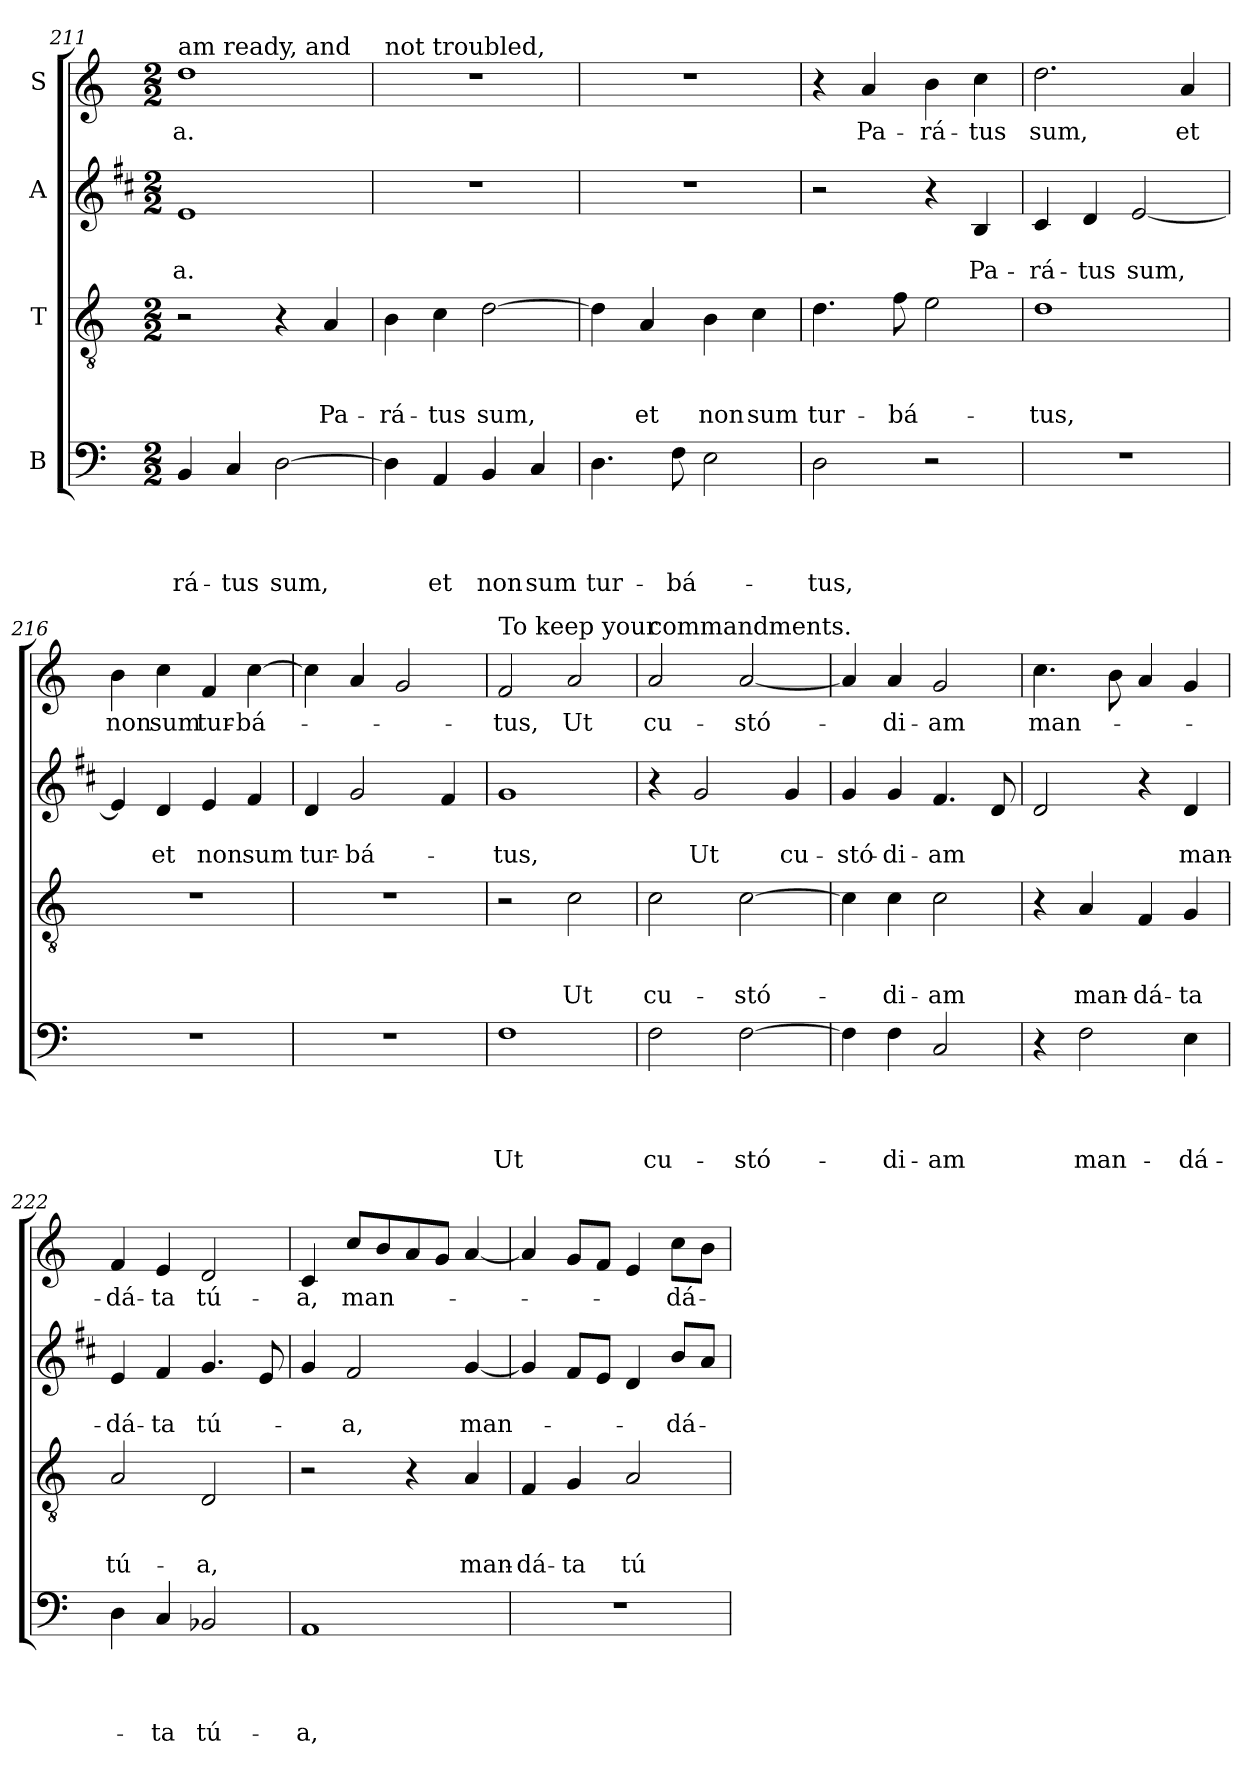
**kern	**text	**text	**text	**text	**kern	**text	**text	**text	**kern	**text	**text	**kern	**text
*part4	*part4	*part4	*part4	*part4	*part3	*part3	*part3	*part3	*part2	*part2	*part2	*part1	*part1
*staff4	*staff4	*staff4	*staff4	*staff4	*staff3	*staff3	*staff3	*staff3	*staff2	*staff2	*staff2	*staff1	*staff1
*I"B	*	*	*	*	*I"T	*	*	*	*I"A	*	*	*I"S	*
*clefF4	*	*	*	*	*clefGv2	*	*	*	*clefG2	*	*	*clefG2	*
*	*	*	*	*	*	*	*	*	*ITrd1c2	*	*	*	*
*k[]	*	*	*	*	*k[]	*	*	*	*k[]	*	*	*k[]	*
*C:	*	*	*	*	*C:	*	*	*	*C:	*	*	*C:	*
*M2/2	*	*	*	*	*M2/2	*	*	*	*M2/2	*	*	*M2/2	*
=211	=211	=211	=211	=211	=211	=211	=211	=211	=211	=211	=211	=211	=211
!	!	!	!	!	!	!	!	!	!	!	!	!LO:TX:a:t=am ready, and	!
!	!	!	!	!LO:LY:b	!	!	!	!	!	!	!LO:LY:b	!	!LO:LY:b
4BB/	.	.	.	-rá-	2r	.	.	.	1d	.	-a.	1dd	-a.
!	!	!	!	!LO:LY:b	!	!	!	!	!	!	!	!	!
4C/	.	.	.	-tus	.	.	.	.	.	.	.	.	.
!	!	!	!	!LO:LY:b	!	!	!	!	!	!	!	!	!
[2D\	.	.	.	sum,	4r	.	.	.	.	.	.	.	.
!	!	!	!	!	!	!	!	!LO:LY:b	!	!	!	!	!
.	.	.	.	.	4A/	.	.	Pa-	.	.	.	.	.
=212	=212	=212	=212	=212	=212	=212	=212	=212	=212	=212	=212	=212	=212
!	!	!	!	!	!	!	!	!	!	!	!	!LO:TX:a:t=not troubled,	!
!	!	!	!	!	!	!	!	!LO:LY:b	!	!	!	!	!
4D\]	.	.	.	.	4B\	.	.	-rá-	1r	.	.	1r	.
!	!	!	!	!LO:LY:b	!	!	!	!LO:LY:b	!	!	!	!	!
4AA/	.	.	.	et	4c\	.	.	-tus	.	.	.	.	.
!	!	!	!	!LO:LY:b	!	!	!	!LO:LY:b	!	!	!	!	!
4BB/	.	.	.	non	[2d\	.	.	sum,	.	.	.	.	.
!	!	!	!	!LO:LY:b	!	!	!	!	!	!	!	!	!
4C/	.	.	.	sum	.	.	.	.	.	.	.	.	.
=213	=213	=213	=213	=213	=213	=213	=213	=213	=213	=213	=213	=213	=213
!	!	!	!	!LO:LY:b	!	!	!	!	!	!	!	!	!
4.D\	.	.	.	tur-	4d\]	.	.	.	1r	.	.	1r	.
!	!	!	!	!	!	!	!	!LO:LY:b	!	!	!	!	!
.	.	.	.	.	4A/	.	.	et	.	.	.	.	.
!	!	!	!	!LO:LY:b	!	!	!	!	!	!	!	!	!
8F\	.	.	.	-bá-	.	.	.	.	.	.	.	.	.
!	!	!	!	!	!	!	!	!LO:LY:b	!	!	!	!	!
2E\	.	.	.	.	4B\	.	.	non	.	.	.	.	.
!	!	!	!	!	!	!	!	!LO:LY:b	!	!	!	!	!
.	.	.	.	.	4c\	.	.	sum	.	.	.	.	.
=214	=214	=214	=214	=214	=214	=214	=214	=214	=214	=214	=214	=214	=214
!	!	!	!	!LO:LY:b	!	!	!	!LO:LY:b	!	!	!	!	!
2D\	.	.	.	-tus,	4.d\	.	.	tur-	2r	.	.	4r	.
!	!	!	!	!	!	!	!	!	!	!	!	!	!LO:LY:b
.	.	.	.	.	.	.	.	.	.	.	.	4a/	Pa-
!	!	!	!	!	!	!	!	!LO:LY:b	!	!	!	!	!
.	.	.	.	.	8f\	.	.	-bá-	.	.	.	.	.
!	!	!	!	!	!	!	!	!	!	!	!	!	!LO:LY:b
2r	.	.	.	.	2e\	.	.	.	4r	.	.	4b\	-rá-
!	!	!	!	!	!	!	!	!	!	!	!LO:LY:b	!	!LO:LY:b
.	.	.	.	.	.	.	.	.	4A/	.	Pa-	4cc\	-tus
=215	=215	=215	=215	=215	=215	=215	=215	=215	=215	=215	=215	=215	=215
!	!	!	!	!	!	!	!	!LO:LY:b	!	!	!LO:LY:b	!	!LO:LY:b
1r	.	.	.	.	1d	.	.	-tus,	4B/	.	-rá-	2.dd\	sum,
!	!	!	!	!	!	!	!	!	!	!	!LO:LY:b	!	!
.	.	.	.	.	.	.	.	.	4c/	.	-tus	.	.
!	!	!	!	!	!	!	!	!	!	!	!LO:LY:b	!	!
.	.	.	.	.	.	.	.	.	[2d/	.	sum,	.	.
!	!	!	!	!	!	!	!	!	!	!	!	!	!LO:LY:b
.	.	.	.	.	.	.	.	.	.	.	.	4a/	et
!!LO:LB:g=z
=216	=216	=216	=216	=216	=216	=216	=216	=216	=216	=216	=216	=216	=216
!	!	!	!	!	!	!	!	!	!	!	!	!	!LO:LY:b
1r	.	.	.	.	1r	.	.	.	4d/]	.	.	4b\	non
!	!	!	!	!	!	!	!	!	!	!	!LO:LY:b	!	!LO:LY:b
.	.	.	.	.	.	.	.	.	4c/	.	et	4cc\	sum
!	!	!	!	!	!	!	!	!	!	!	!LO:LY:b	!	!LO:LY:b
.	.	.	.	.	.	.	.	.	4d/	.	non	4f/	tur-
!	!	!	!	!	!	!	!	!	!	!	!LO:LY:b	!	!LO:LY:b
.	.	.	.	.	.	.	.	.	4e/	.	sum	[4cc\	-bá-
=217	=217	=217	=217	=217	=217	=217	=217	=217	=217	=217	=217	=217	=217
!	!	!	!	!	!	!	!	!	!	!	!LO:LY:b	!	!
1r	.	.	.	.	1r	.	.	.	4c/	.	tur-	4cc\]	.
!	!	!	!	!	!	!	!	!	!	!	!LO:LY:b	!	!
.	.	.	.	.	.	.	.	.	2f/	.	-bá-	4a/	.
.	.	.	.	.	.	.	.	.	.	.	.	2g/	.
.	.	.	.	.	.	.	.	.	4e/	.	.	.	.
=218	=218	=218	=218	=218	=218	=218	=218	=218	=218	=218	=218	=218	=218
!	!	!	!	!	!	!	!	!	!	!	!	!LO:TX:a:t=To keep your	!
!	!	!	!	!LO:LY:b	!	!	!	!	!	!	!LO:LY:b	!	!LO:LY:b
1F	.	.	.	Ut	2r	.	.	.	1f	.	-tus,	2f/	-tus,
!	!	!	!	!	!	!	!	!LO:LY:b	!	!	!	!	!LO:LY:b
.	.	.	.	.	2c\	.	.	Ut	.	.	.	2a/	Ut
=219	=219	=219	=219	=219	=219	=219	=219	=219	=219	=219	=219	=219	=219
!	!	!	!	!	!	!	!	!	!	!	!	!LO:TX:a:t=commandments.	!
!	!	!	!	!LO:LY:b	!	!	!	!LO:LY:b	!	!	!	!	!LO:LY:b
2F\	.	.	.	cu-	2c\	.	.	cu-	4r	.	.	2a/	cu-
!	!	!	!	!	!	!	!	!	!	!	!LO:LY:b	!	!
.	.	.	.	.	.	.	.	.	2f/	.	Ut	.	.
!	!	!	!	!LO:LY:b	!	!	!	!LO:LY:b	!	!	!	!	!LO:LY:b
[2F\	.	.	.	-stó-	[2c\	.	.	-stó-	.	.	.	[2a/	-stó-
!	!	!	!	!	!	!	!	!	!	!	!LO:LY:b	!	!
.	.	.	.	.	.	.	.	.	4f/	.	cu-	.	.
=220	=220	=220	=220	=220	=220	=220	=220	=220	=220	=220	=220	=220	=220
!	!	!	!	!	!	!	!	!	!	!	!LO:LY:b	!	!
4F\]	.	.	.	.	4c\]	.	.	.	4f/	.	-stó-	4a/]	.
!	!	!	!	!LO:LY:b	!	!	!	!LO:LY:b	!	!	!LO:LY:b	!	!LO:LY:b
4F\	.	.	.	-di-	4c\	.	.	-di-	4f/	.	-di-	4a/	-di-
!	!	!	!	!LO:LY:b	!	!	!	!LO:LY:b	!	!	!LO:LY:b	!	!LO:LY:b
2C/	.	.	.	-am	2c\	.	.	-am	4.e/	.	-am	2g/	-am
.	.	.	.	.	.	.	.	.	8c/	.	.	.	.
=221	=221	=221	=221	=221	=221	=221	=221	=221	=221	=221	=221	=221	=221
!	!	!	!	!	!	!	!	!	!	!	!	!	!LO:LY:b
4r	.	.	.	.	4r	.	.	.	2c/	.	.	4.cc\	man-
!	!	!	!	!LO:LY:b	!	!	!	!LO:LY:b	!	!	!	!	!
2F\	.	.	.	man-	4A/	.	.	man-	.	.	.	.	.
.	.	.	.	.	.	.	.	.	.	.	.	8b\	.
!	!	!	!	!	!	!	!	!LO:LY:b	!	!	!	!	!
.	.	.	.	.	4F/	.	.	-dá-	4r	.	.	4a/	.
!	!	!	!	!LO:LY:b	!	!	!	!LO:LY:b	!	!	!LO:LY:b	!	!
4E\	.	.	.	-dá-	4G/	.	.	-ta	4c/	.	man-	4g/	.
!!LO:PB:g=z
=222	=222	=222	=222	=222	=222	=222	=222	=222	=222	=222	=222	=222	=222
!	!	!	!	!	!	!	!	!LO:LY:b	!	!	!LO:LY:b	!	!LO:LY:b
4D\	.	.	.	.	2A/	.	.	tú-	4d/	.	-dá-	4f/	-dá-
!	!	!	!	!LO:LY:b	!	!	!	!	!	!	!LO:LY:b	!	!LO:LY:b
4C/	.	.	.	-ta	.	.	.	.	4e/	.	-ta	4e/	-ta
!	!	!	!	!LO:LY:b	!	!	!	!LO:LY:b	!	!	!LO:LY:b	!	!LO:LY:b
2BB-X/	.	.	.	tú-	2D/	.	.	-a,	4.f/	.	tú-	2d/	tú-
.	.	.	.	.	.	.	.	.	8d/	.	.	.	.
=223	=223	=223	=223	=223	=223	=223	=223	=223	=223	=223	=223	=223	=223
!	!	!	!	!LO:LY:b	!	!	!	!	!	!	!	!	!LO:LY:b
1AA	.	.	.	-a,	2r	.	.	.	4f/	.	.	4c/	-a,
!	!	!	!	!	!	!	!	!	!	!	!LO:LY:b	!	!LO:LY:b
.	.	.	.	.	.	.	.	.	2e/	.	-a,	8cc/L	man-
.	.	.	.	.	.	.	.	.	.	.	.	8b/	.
.	.	.	.	.	4r	.	.	.	.	.	.	8a/	.
.	.	.	.	.	.	.	.	.	.	.	.	8g/J	.
!	!	!	!	!	!	!	!	!LO:LY:b	!	!	!LO:LY:b	!	!
.	.	.	.	.	4A/	.	.	man-	[4f/	.	man-	[4a/	.
=224	=224	=224	=224	=224	=224	=224	=224	=224	=224	=224	=224	=224	=224
!	!	!	!	!	!	!	!	!LO:LY:b	!	!	!	!	!
1r	.	.	.	.	4F/	.	.	-dá-	4f/]	.	.	4a/]	.
!	!	!	!	!	!	!	!	!LO:LY:b	!	!	!	!	!
.	.	.	.	.	4G/	.	.	-ta	8e/L	.	.	8g/L	.
.	.	.	.	.	.	.	.	.	8d/J	.	.	8f/J	.
!	!	!	!	!	!	!	!	!LO:LY:b	!	!	!	!	!
.	.	.	.	.	2A/	.	.	tú-	4c/	.	.	4e/	.
!	!	!	!	!	!	!	!	!	!	!	!LO:LY:b	!	!LO:LY:b
.	.	.	.	.	.	.	.	.	8a/L	.	-dá-	8cc\L	-dá-
.	.	.	.	.	.	.	.	.	8g/J	.	.	8b\J	.
=	=	=	=	=	=	=	=	=	=	=	=	=	=
*-	*-	*-	*-	*-	*-	*-	*-	*-	*-	*-	*-	*-	*-
